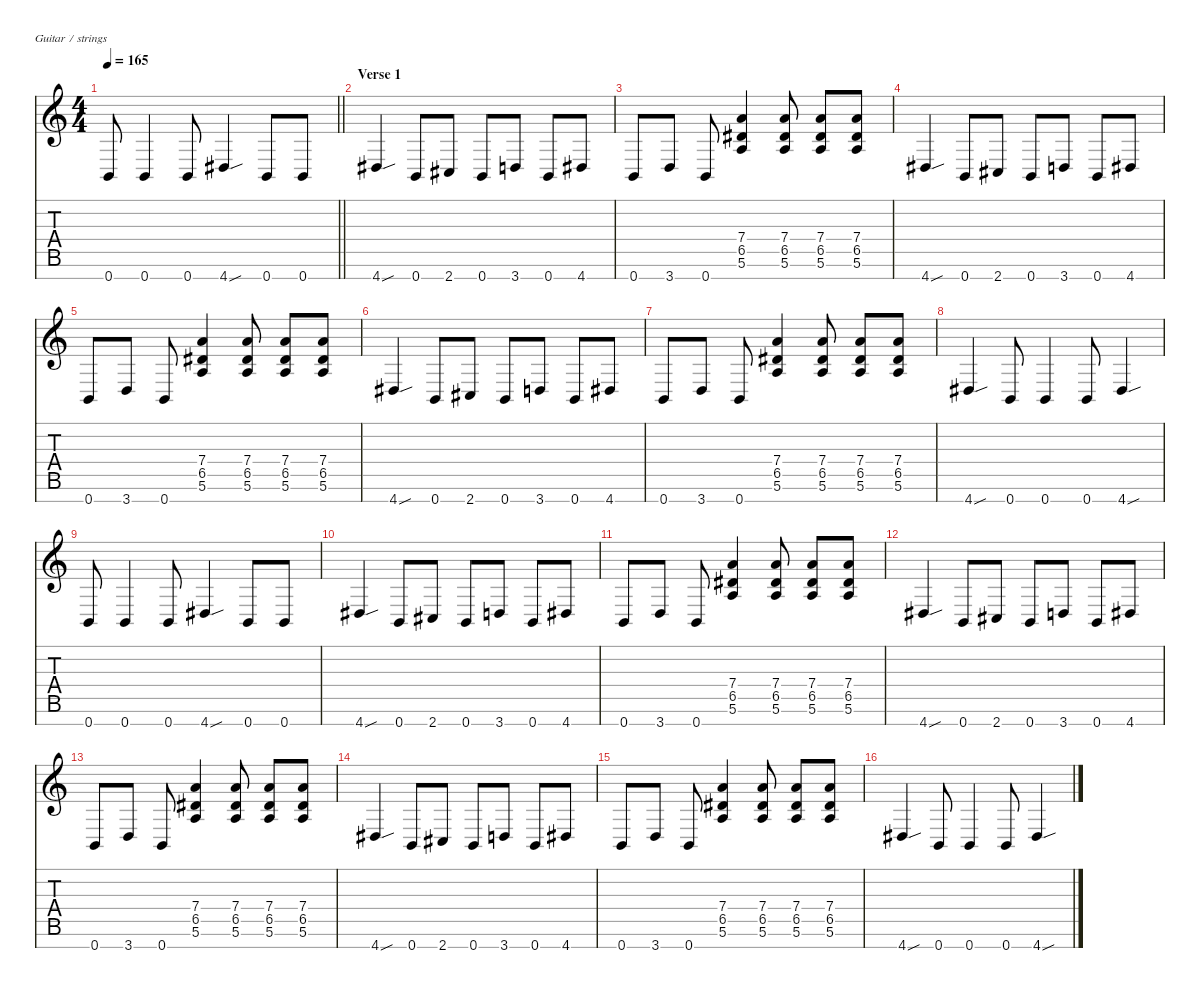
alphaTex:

\defaultSystemsLayout 4
\hideDynamics
\bracketExtendMode nobrackets
\singleTrackTrackNamePolicy hidden
\multiTrackTrackNamePolicy hidden
\firstSystemTrackNameMode fullname
\firstSystemTrackNameOrientation horizontal
\otherSystemsTrackNameOrientation horizontal
\track ("Guitar 1" "dist.guit.") {instrument distortionguitar}
\staff {score tabs}
\tuning (E4 B3 G3 D3 A2 E2 B1)
\ts (4 4)
\tempo 165
\clef g2
\barLineRight lightlight
\ks c
0.7.8{dy f beam Up} 0.7.4{beam Up} 0.7.8{beam Up} 4.7{sou acc #}.4{beam Up} 0.7.8{beam Up} 0.7.8{beam Up} |
\section ("" "Verse 1")
4.7{sou acc #}.4{beam Up} 0.7.8{beam Up} 2.7{acc #}.8{beam Up} 0.7.8{beam Up} 3.7.8{beam Up} 0.7.8{beam Up} 4.7{acc #}.8{beam Up} |
0.7.8{beam Up} 3.7.8{beam Up} 0.7.8{beam Up} (7.4 6.5{acc #} 5.6).4{beam Up} (7.4 6.5{acc #} 5.6).8{beam Up} (7.4 6.5{acc #} 5.6).8{beam Up} (7.4 6.5{acc #} 5.6).8{beam Up} |
4.7{sou acc #}.4{beam Up} 0.7.8{beam Up} 2.7{acc #}.8{beam Up} 0.7.8{beam Up} 3.7.8{beam Up} 0.7.8{beam Up} 4.7{acc #}.8{beam Up} |
0.7.8{beam Up} 3.7.8{beam Up} 0.7.8{beam Up} (7.4 6.5{acc #} 5.6).4{beam Up} (7.4 6.5{acc #} 5.6).8{beam Up} (7.4 6.5{acc #} 5.6).8{beam Up} (7.4 6.5{acc #} 5.6).8{beam Up} |
4.7{sou acc #}.4{beam Up} 0.7.8{beam Up} 2.7{acc #}.8{beam Up} 0.7.8{beam Up} 3.7.8{beam Up} 0.7.8{beam Up} 4.7{acc #}.8{beam Up} |
0.7.8{beam Up} 3.7.8{beam Up} 0.7.8{beam Up} (7.4 6.5{acc #} 5.6).4{beam Up} (7.4 6.5{acc #} 5.6).8{beam Up} (7.4 6.5{acc #} 5.6).8{beam Up} (7.4 6.5{acc #} 5.6).8{beam Up} |
4.7{sou acc #}.4{beam Up} 0.7.8{beam Up} 0.7.4{beam Up} 0.7.8{beam Up} 4.7{sou acc #}.4{beam Up} |
0.7.8{beam Up} 0.7.4{beam Up} 0.7.8{beam Up} 4.7{sou acc #}.4{beam Up} 0.7.8{beam Up} 0.7.8{beam Up} |
4.7{sou acc #}.4{beam Up} 0.7.8{beam Up} 2.7{acc #}.8{beam Up} 0.7.8{beam Up} 3.7.8{beam Up} 0.7.8{beam Up} 4.7{acc #}.8{beam Up} |
0.7.8{beam Up} 3.7.8{beam Up} 0.7.8{beam Up} (7.4 6.5{acc #} 5.6).4{beam Up} (7.4 6.5{acc #} 5.6).8{beam Up} (7.4 6.5{acc #} 5.6).8{beam Up} (7.4 6.5{acc #} 5.6).8{beam Up} |
4.7{sou acc #}.4{beam Up} 0.7.8{beam Up} 2.7{acc #}.8{beam Up} 0.7.8{beam Up} 3.7.8{beam Up} 0.7.8{beam Up} 4.7{acc #}.8{beam Up} |
0.7.8{beam Up} 3.7.8{beam Up} 0.7.8{beam Up} (7.4 6.5{acc #} 5.6).4{beam Up} (7.4 6.5{acc #} 5.6).8{beam Up} (7.4 6.5{acc #} 5.6).8{beam Up} (7.4 6.5{acc #} 5.6).8{beam Up} |
4.7{sou acc #}.4{beam Up} 0.7.8{beam Up} 2.7{acc #}.8{beam Up} 0.7.8{beam Up} 3.7.8{beam Up} 0.7.8{beam Up} 4.7{acc #}.8{beam Up} |
0.7.8{beam Up} 3.7.8{beam Up} 0.7.8{beam Up} (7.4 6.5{acc #} 5.6).4{beam Up} (7.4 6.5{acc #} 5.6).8{beam Up} (7.4 6.5{acc #} 5.6).8{beam Up} (7.4 6.5{acc #} 5.6).8{beam Up} |
4.7{sou acc #}.4{beam Up} 0.7.8{beam Up} 0.7.4{beam Up} 0.7.8{beam Up} 4.7{sou acc #}.4{beam Up}
